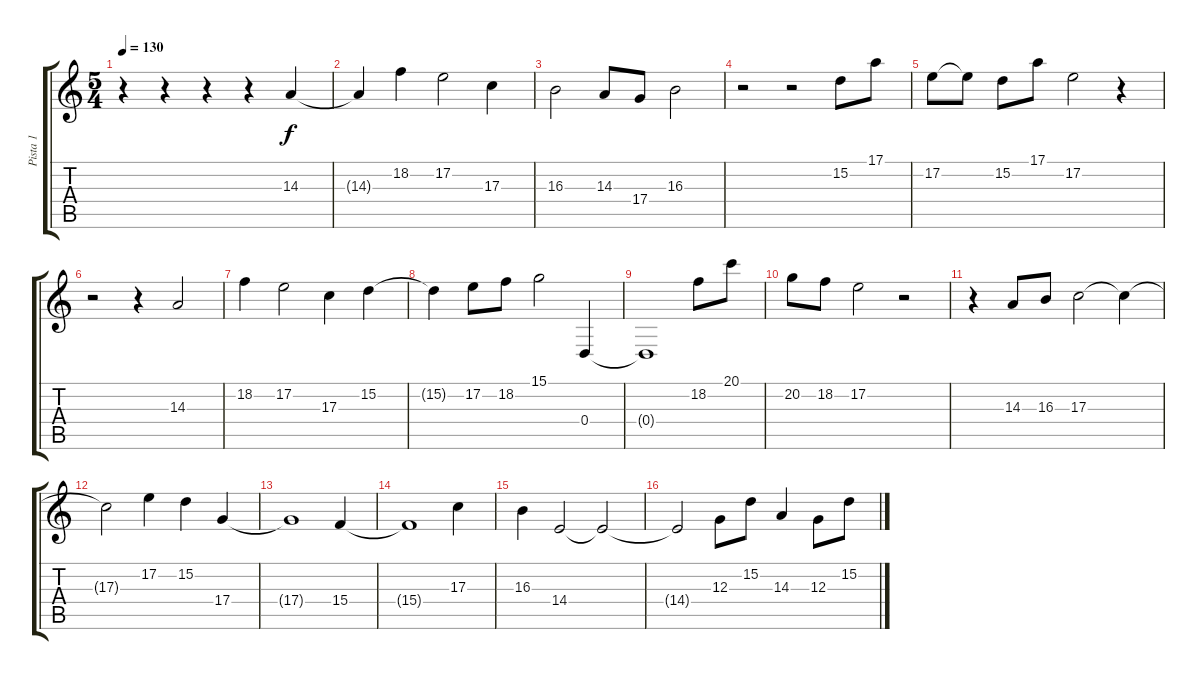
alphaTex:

\track ("Pista 1" "Pista 1") {instrument acousticgrandpiano}
\staff {score tabs}
\tuning (E4 B3 G3 D3 A2 E2) {hide}
\ts (5 4)
\tempo 130
\clef g2
\ks c
r.4{dy f} r.4 r.4 r.4 14.3.4 |
14.3{t}.4 18.2.4 17.2.2 17.3.4 |
16.3.2 14.3.8 17.4.8 16.3.2 |
r.2 r.2 15.2.8 17.1.8 |
17.2.8 17.2{t}.8 15.2.8 17.1.8 17.2.2 r.4 |
r.2 r.4 14.3.2 |
18.2.4 17.2.2 17.3.4 15.2.4 |
15.2{t}.4 17.2.8 18.2.8 15.1.2 0.4.4 |
0.4{t}.1 18.2.8 20.1.8 |
20.2.8 18.2.8 17.2.2 r.2 |
r.4 14.3.8{instrument stringensemble1} 16.3.8 17.3.2 17.3{t}.4 |
17.3{t}.2 17.2.4 15.2.4 17.4.4 |
17.4{t}.1 15.4.4 |
15.4{t}.1 17.3.4 |
16.3.4 14.4.2 14.4{t}.2 |
14.4{t}.2 12.3.8{instrument acousticgrandpiano} 15.2.8 14.3.4 12.3.8 15.2.8
